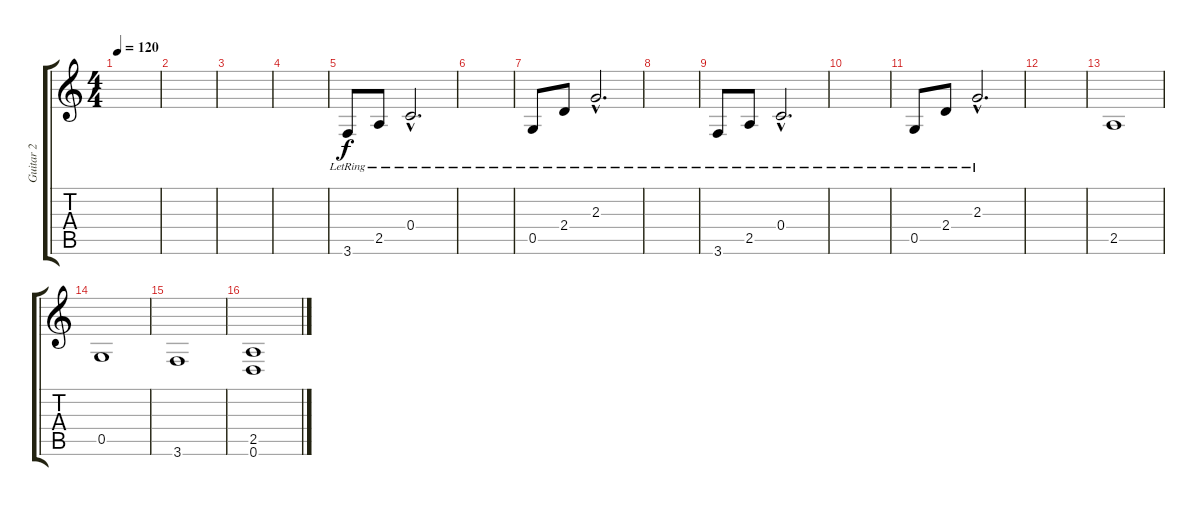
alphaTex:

\track ("Guitar 2" "Guitar 2") {instrument acousticguitarnylon}
\staff {score tabs}
\tuning (D4 A3 F3 C3 G2 D2) {hide}
\ts (4 4)
\tempo 120
\clef g2
\ks c
|
|
|
|
3.6{lr}.8 2.5{lr}.8 0.4{hac lr}.2{d} |
|
0.5{lr}.8 2.4{lr}.8 2.3{hac lr}.2{d} |
|
3.6{lr}.8 2.5{lr}.8 0.4{hac lr}.2{d} |
|
0.5{lr}.8 2.4{lr}.8 2.3{hac lr}.2{d} |
|
2.5.1 |
0.5.1 |
3.6.1 |
(2.5 0.6).1
